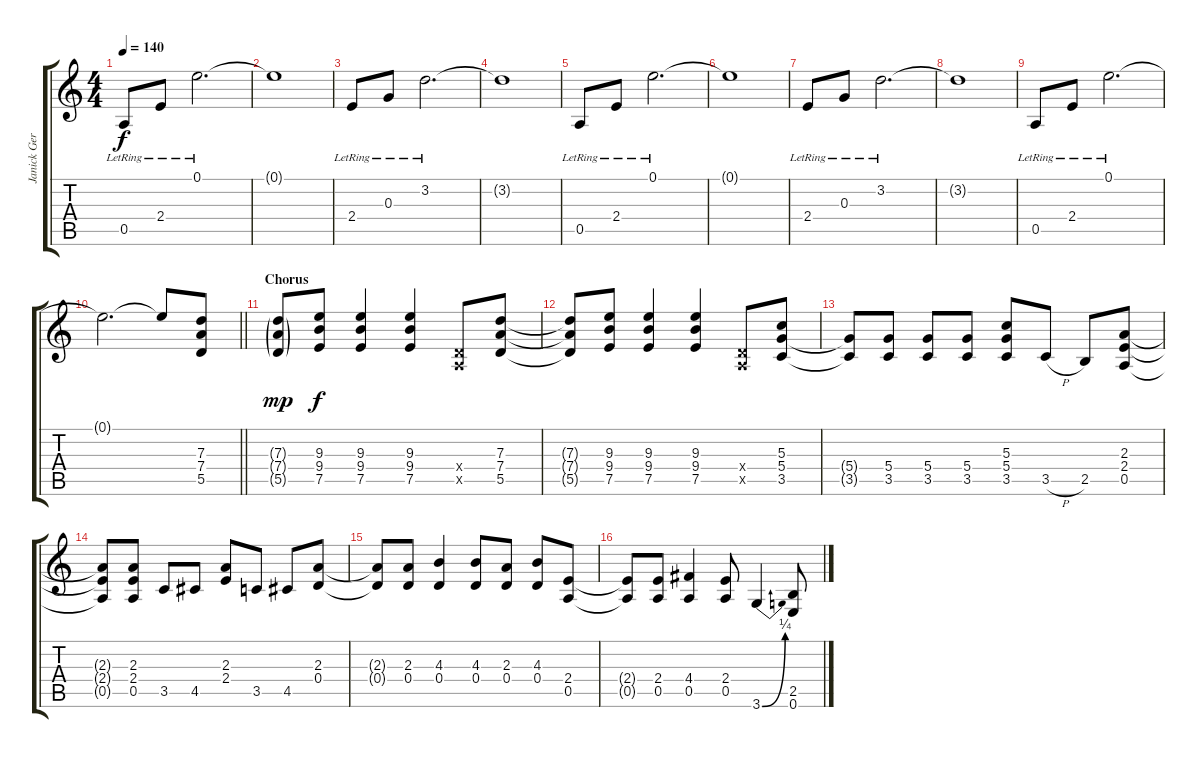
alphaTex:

\track ("Janick Gers" "Janick Ger") {instrument overdrivenguitar}
\staff {score tabs}
\tuning (E4 B3 G3 D3 A2 E2) {hide}
\ts (4 4)
\tempo 140
\clef g2
\ks c
0.5{lr}.8{dy f} 2.4{lr}.8 0.1{lr}.2{d} |
0.1{t}.1 |
2.4{lr}.8 0.3{lr}.8 3.2{lr}.2{d} |
3.2{t}.1 |
0.5{lr}.8 2.4{lr}.8 0.1{lr}.2{d} |
0.1{t}.1 |
2.4{lr}.8 0.3{lr}.8 3.2{lr}.2{d} |
3.2{t}.1 |
0.5{lr}.8 2.4{lr}.8 0.1{lr}.2{d} |
\barLineRight lightlight
0.1{t}.2{d} 0.1{t}.8 (7.3 7.4 5.5).8 |
\section ("" "Chorus")
(7.3{g} 7.4{g} 5.5{g}).8{dy mp} (9.3 9.4 7.5).8{dy f} (9.3 9.4 7.5).4 (9.3 9.4 7.5).4 (0.4{x} 0.5{x}).8 (7.3 7.4 5.5).8 |
(7.3{t} 7.4{t} 5.5{t}).8 (9.3 9.4 7.5).8 (9.3 9.4 7.5).4 (9.3 9.4 7.5).4 (0.4{x} 0.5{x}).8 (5.3 5.4 3.5).8 |
(5.4{t} 3.5{t}).8 (5.4 3.5).8 (5.4 3.5).8 (5.4 3.5).8 (5.3 5.4 3.5).8 3.5{h}.8 2.5.8 (2.3 2.4 0.5).8 |
(2.3{t} 2.4{t} 0.5{t}).8 (2.3 2.4 0.5).8 3.5.8 4.5.8 (2.3 2.4).8 3.5.8 4.5.8 (2.3 0.4).8 |
(2.3{t} 0.4{t}).8 (2.3 0.4).8 (4.3 0.4).4 (4.3 0.4).8 (2.3 0.4).8 (4.3 0.4).8 (2.4 0.5).8 |
(2.4{t} 0.5{t}).8 (2.4 0.5).8 (4.4 0.5).4 (2.4 0.5).8 3.6{be (bend 0 0 60 1)}.4 (2.5 0.6).8
